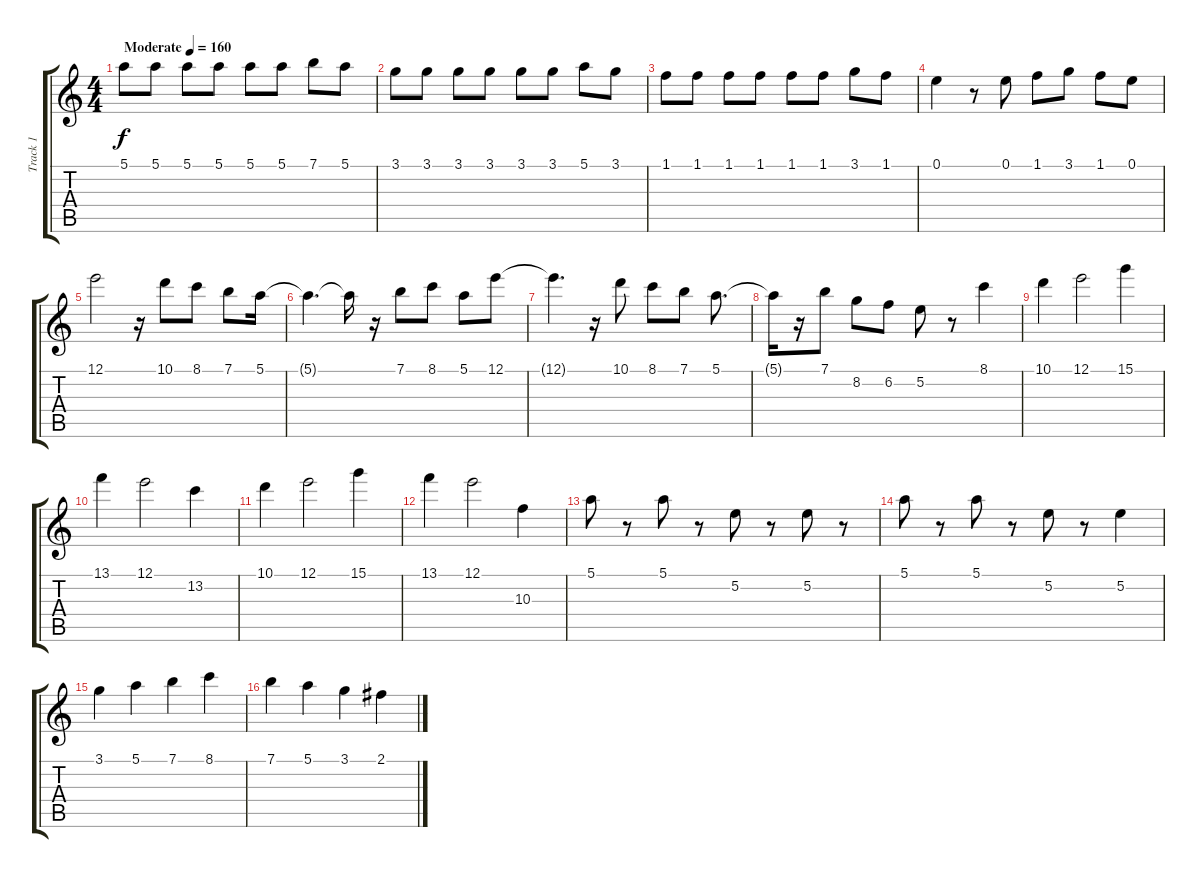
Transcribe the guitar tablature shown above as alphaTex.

\track ("Track 1" "Track 1") {instrument acousticguitarsteel}
\staff {score tabs}
\tuning (E4 B3 G3 D3 A2 E2) {hide}
\ts (4 4)
\tempo (160 "Moderate")
\clef g2
\ks c
5.1.8{dy f instrument acousticguitarsteel} 5.1.8 5.1.8 5.1.8 5.1.8 5.1.8 7.1.8 5.1.8 |
3.1.8 3.1.8 3.1.8 3.1.8 3.1.8 3.1.8 5.1.8 3.1.8 |
1.1.8 1.1.8 1.1.8 1.1.8 1.1.8 1.1.8 3.1.8 1.1.8 |
0.1.4 r.8 0.1.8 1.1.8 3.1.8 1.1.8 0.1.8 |
12.1.2 r.16 10.1.8 8.1.8 7.1.8 5.1.16 |
5.1{t}.4{d} 5.1{t}.16 r.16 7.1.8 8.1.8 5.1.8 12.1.8 |
12.1{t}.4{d} r.16 10.1.8 8.1.8 7.1.8 5.1.8{d} |
5.1{t}.16 r.16 7.1.8 8.2.8 6.2.8 5.2.8 r.8 8.1.4 |
10.1.4 12.1.2 15.1.4 |
13.1.4 12.1.2 13.2.4 |
10.1.4 12.1.2 15.1.4 |
13.1.4 12.1.2 10.3.4 |
5.1.8 r.8 5.1.8 r.8 5.2.8 r.8 5.2.8 r.8 |
5.1.8 r.8 5.1.8 r.8 5.2.8 r.8 5.2.4 |
3.1.4 5.1.4 7.1.4 8.1.4 |
7.1.4 5.1.4 3.1.4 2.1.4
